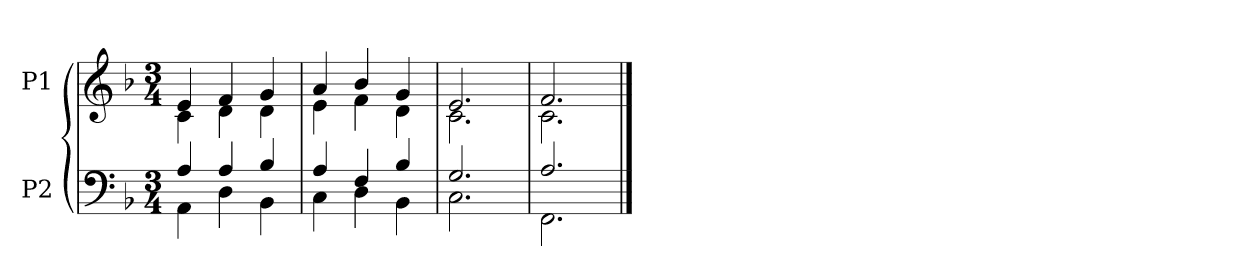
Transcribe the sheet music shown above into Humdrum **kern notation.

**kern	**kern
*part2	*part1
*staff2	*staff1
*I"P2	*I"P1
!!LO:PB:g=z
*clefF4	*clefG2
*k[b-]	*k[b-]
*F:	*F:
*M3/4	*M3/4
=1	=1
*^	*^
4Ai/	4AAi\	4ei/	4ci\
4Ai/	4Di\	4fi/	4di\
4B-i/	4BB-i\	4gi/	4di\
=2	=2	=2	=2
4Ai/	4Ci\	4ai/	4ei\
4Fi/	4Di\	4b-i/	4fi\
4B-i/	4BB-i\	4gi/	4di\
=3	=3	=3	=3
2.Gi/	2.Ci\	2.ei/	2.ci\
=4	=4	=4	=4
2.Ai/	2.FFi\	2.fi/	2.ci\
*v	*v	*	*
*	*v	*v
==	==
*-	*-
